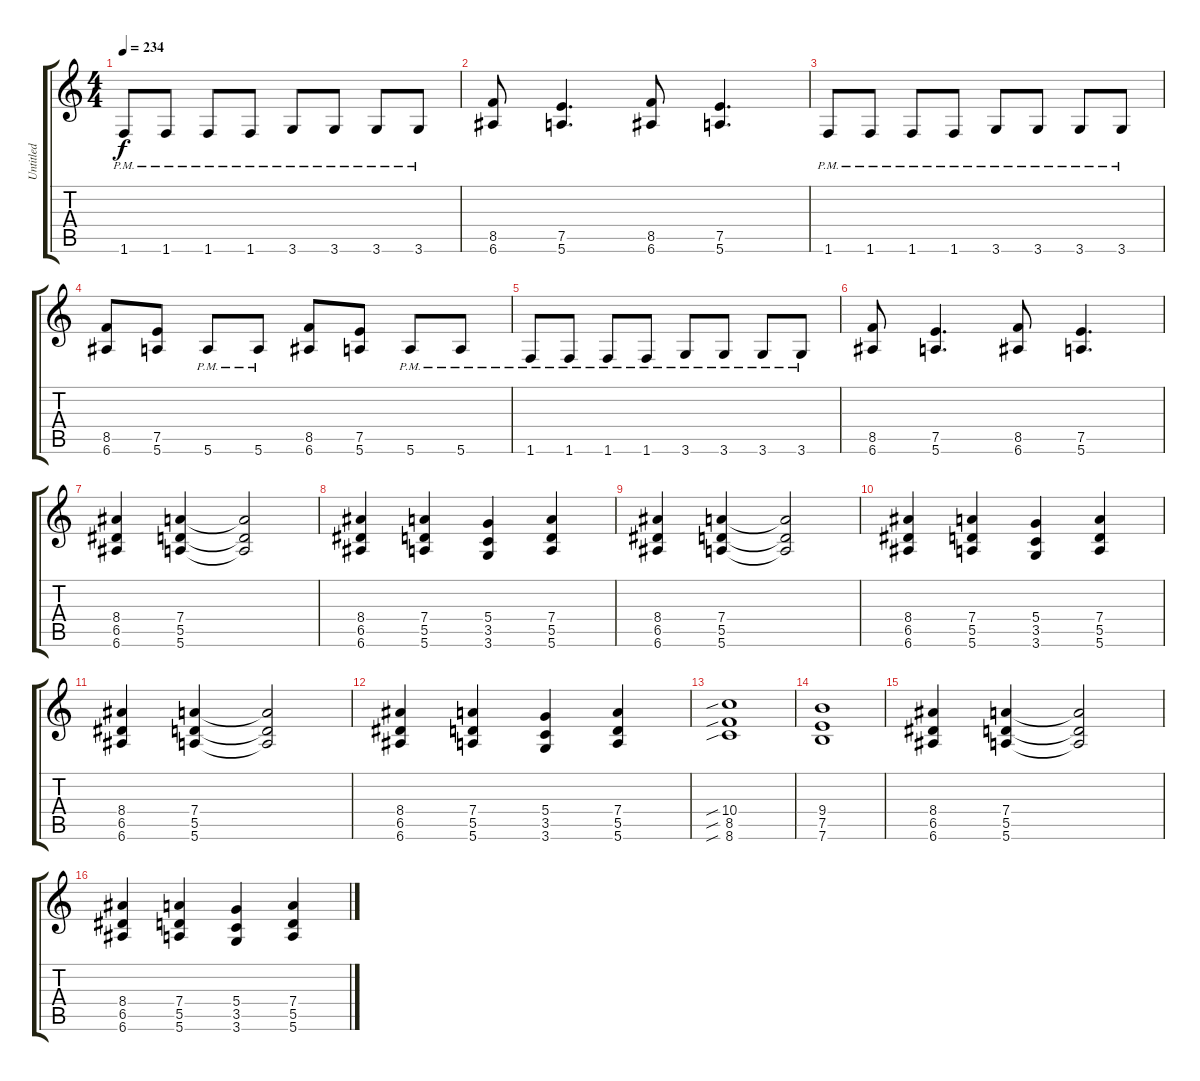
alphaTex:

\track ("Untitled" "Untitled") {instrument distortionguitar}
\staff {score tabs}
\tuning (E4 B3 G3 D3 A2 E2) {hide}
\ts (4 4)
\tempo 234
\clef g2
\ks c
1.6{pm}.8{dy f} 1.6{pm}.8 1.6{pm}.8 1.6{pm}.8 3.6{pm}.8 3.6{pm}.8 3.6{pm}.8 3.6{pm}.8 |
(8.5 6.6).8 (7.5 5.6).4{d} (8.5 6.6).8 (7.5 5.6).4{d} |
1.6{pm}.8 1.6{pm}.8 1.6{pm}.8 1.6{pm}.8 3.6{pm}.8 3.6{pm}.8 3.6{pm}.8 3.6{pm}.8 |
(8.5 6.6).8 (7.5 5.6).8 5.6{pm}.8 5.6{pm}.8 (8.5 6.6).8 (7.5 5.6).8 5.6{pm}.8 5.6{pm}.8 |
1.6{pm}.8 1.6{pm}.8 1.6{pm}.8 1.6{pm}.8 3.6{pm}.8 3.6{pm}.8 3.6{pm}.8 3.6{pm}.8 |
(8.5 6.6).8 (7.5 5.6).4{d} (8.5 6.6).8 (7.5 5.6).4{d} |
(8.4 6.5 6.6).4 (7.4 5.5 5.6).4 (7.4{t} 5.5{t} 5.6{t}).2 |
(8.4 6.5 6.6).4 (7.4 5.5 5.6).4 (5.4 3.5 3.6).4 (7.4 5.5 5.6).4 |
(8.4 6.5 6.6).4 (7.4 5.5 5.6).4 (7.4{t} 5.5{t} 5.6{t}).2 |
(8.4 6.5 6.6).4 (7.4 5.5 5.6).4 (5.4 3.5 3.6).4 (7.4 5.5 5.6).4 |
(8.4 6.5 6.6).4 (7.4 5.5 5.6).4 (7.4{t} 5.5{t} 5.6{t}).2 |
(8.4 6.5 6.6).4 (7.4 5.5 5.6).4 (5.4 3.5 3.6).4 (7.4 5.5 5.6).4 |
(10.4{sib} 8.5{sib} 8.6{sib}).1 |
(9.4 7.5 7.6).1 |
(8.4 6.5 6.6).4 (7.4 5.5 5.6).4 (7.4{t} 5.5{t} 5.6{t}).2 |
(8.4 6.5 6.6).4 (7.4 5.5 5.6).4 (5.4 3.5 3.6).4 (7.4 5.5 5.6).4
